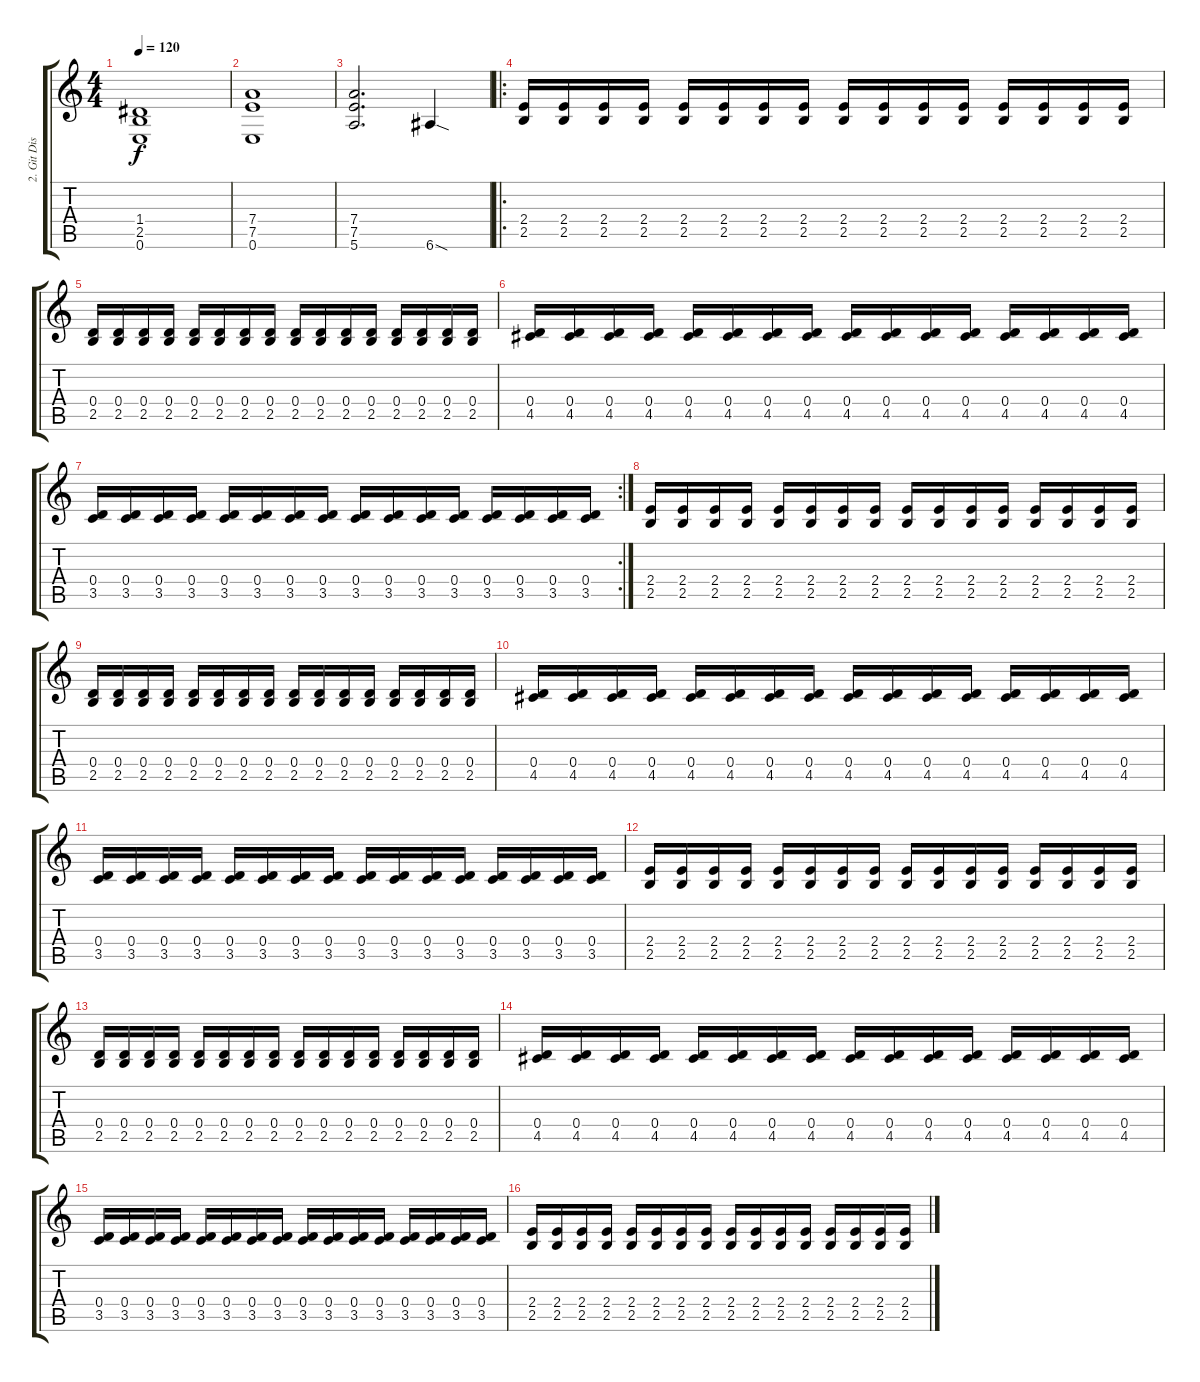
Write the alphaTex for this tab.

\track ("2. Git Dist" "2. Git Dis") {instrument distortionguitar}
\staff {score tabs}
\tuning (E4 B3 G3 D3 A2 E2) {hide}
\ts (4 4)
\tempo 120
\clef g2
\ks c
(1.4 2.5 0.6).1{dy f} |
(7.4 7.5 0.6).1 |
(7.4 7.5 5.6).2{d} 6.6{sod}.4 |
\ro
(2.4 2.5).16 (2.4 2.5).16 (2.4 2.5).16 (2.4 2.5).16 (2.4 2.5).16 (2.4 2.5).16 (2.4 2.5).16 (2.4 2.5).16 (2.4 2.5).16 (2.4 2.5).16 (2.4 2.5).16 (2.4 2.5).16 (2.4 2.5).16 (2.4 2.5).16 (2.4 2.5).16 (2.4 2.5).16 |
(0.4 2.5).16 (0.4 2.5).16 (0.4 2.5).16 (0.4 2.5).16 (0.4 2.5).16 (0.4 2.5).16 (0.4 2.5).16 (0.4 2.5).16 (0.4 2.5).16 (0.4 2.5).16 (0.4 2.5).16 (0.4 2.5).16 (0.4 2.5).16 (0.4 2.5).16 (0.4 2.5).16 (0.4 2.5).16 |
(0.4 4.5).16 (0.4 4.5).16 (0.4 4.5).16 (0.4 4.5).16 (0.4 4.5).16 (0.4 4.5).16 (0.4 4.5).16 (0.4 4.5).16 (0.4 4.5).16 (0.4 4.5).16 (0.4 4.5).16 (0.4 4.5).16 (0.4 4.5).16 (0.4 4.5).16 (0.4 4.5).16 (0.4 4.5).16 |
\rc 2
(0.4 3.5).16 (0.4 3.5).16 (0.4 3.5).16 (0.4 3.5).16 (0.4 3.5).16 (0.4 3.5).16 (0.4 3.5).16 (0.4 3.5).16 (0.4 3.5).16 (0.4 3.5).16 (0.4 3.5).16 (0.4 3.5).16 (0.4 3.5).16 (0.4 3.5).16 (0.4 3.5).16 (0.4 3.5).16 |
(2.4 2.5).16 (2.4 2.5).16 (2.4 2.5).16 (2.4 2.5).16 (2.4 2.5).16 (2.4 2.5).16 (2.4 2.5).16 (2.4 2.5).16 (2.4 2.5).16 (2.4 2.5).16 (2.4 2.5).16 (2.4 2.5).16 (2.4 2.5).16 (2.4 2.5).16 (2.4 2.5).16 (2.4 2.5).16 |
(0.4 2.5).16 (0.4 2.5).16 (0.4 2.5).16 (0.4 2.5).16 (0.4 2.5).16 (0.4 2.5).16 (0.4 2.5).16 (0.4 2.5).16 (0.4 2.5).16 (0.4 2.5).16 (0.4 2.5).16 (0.4 2.5).16 (0.4 2.5).16 (0.4 2.5).16 (0.4 2.5).16 (0.4 2.5).16 |
(0.4 4.5).16 (0.4 4.5).16 (0.4 4.5).16 (0.4 4.5).16 (0.4 4.5).16 (0.4 4.5).16 (0.4 4.5).16 (0.4 4.5).16 (0.4 4.5).16 (0.4 4.5).16 (0.4 4.5).16 (0.4 4.5).16 (0.4 4.5).16 (0.4 4.5).16 (0.4 4.5).16 (0.4 4.5).16 |
(0.4 3.5).16 (0.4 3.5).16 (0.4 3.5).16 (0.4 3.5).16 (0.4 3.5).16 (0.4 3.5).16 (0.4 3.5).16 (0.4 3.5).16 (0.4 3.5).16 (0.4 3.5).16 (0.4 3.5).16 (0.4 3.5).16 (0.4 3.5).16 (0.4 3.5).16 (0.4 3.5).16 (0.4 3.5).16 |
(2.4 2.5).16 (2.4 2.5).16 (2.4 2.5).16 (2.4 2.5).16 (2.4 2.5).16 (2.4 2.5).16 (2.4 2.5).16 (2.4 2.5).16 (2.4 2.5).16 (2.4 2.5).16 (2.4 2.5).16 (2.4 2.5).16 (2.4 2.5).16 (2.4 2.5).16 (2.4 2.5).16 (2.4 2.5).16 |
(0.4 2.5).16 (0.4 2.5).16 (0.4 2.5).16 (0.4 2.5).16 (0.4 2.5).16 (0.4 2.5).16 (0.4 2.5).16 (0.4 2.5).16 (0.4 2.5).16 (0.4 2.5).16 (0.4 2.5).16 (0.4 2.5).16 (0.4 2.5).16 (0.4 2.5).16 (0.4 2.5).16 (0.4 2.5).16 |
(0.4 4.5).16 (0.4 4.5).16 (0.4 4.5).16 (0.4 4.5).16 (0.4 4.5).16 (0.4 4.5).16 (0.4 4.5).16 (0.4 4.5).16 (0.4 4.5).16 (0.4 4.5).16 (0.4 4.5).16 (0.4 4.5).16 (0.4 4.5).16 (0.4 4.5).16 (0.4 4.5).16 (0.4 4.5).16 |
(0.4 3.5).16 (0.4 3.5).16 (0.4 3.5).16 (0.4 3.5).16 (0.4 3.5).16 (0.4 3.5).16 (0.4 3.5).16 (0.4 3.5).16 (0.4 3.5).16 (0.4 3.5).16 (0.4 3.5).16 (0.4 3.5).16 (0.4 3.5).16 (0.4 3.5).16 (0.4 3.5).16 (0.4 3.5).16 |
(2.4 2.5).16 (2.4 2.5).16 (2.4 2.5).16 (2.4 2.5).16 (2.4 2.5).16 (2.4 2.5).16 (2.4 2.5).16 (2.4 2.5).16 (2.4 2.5).16 (2.4 2.5).16 (2.4 2.5).16 (2.4 2.5).16 (2.4 2.5).16 (2.4 2.5).16 (2.4 2.5).16 (2.4 2.5).16
